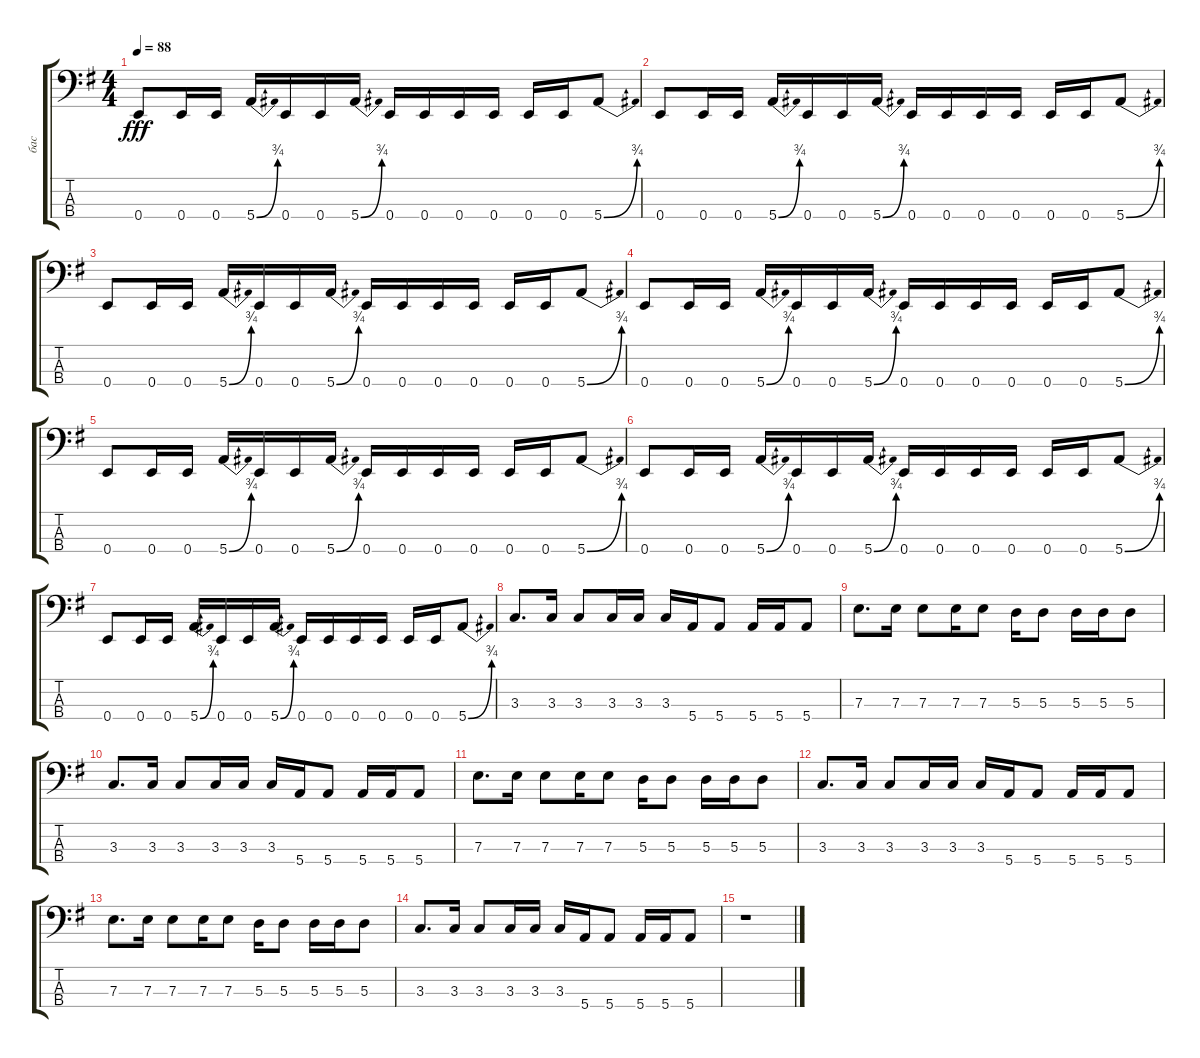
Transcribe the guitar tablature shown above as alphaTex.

\track ("бас" "бас") {instrument electricbassfinger}
\staff {score tabs}
\tuning (G2 D2 A1 E1) {hide}
\ts (4 4)
\tempo 88
\clef f4
\ks eminor
0.4.8{dy fff} 0.4.16 0.4.16 5.4{be (bend 0 0 60 3)}.16 0.4.16 0.4.16 5.4{be (bend 0 0 60 3)}.16 0.4.16 0.4.16 0.4.16 0.4.16 0.4.16 0.4.16 5.4{be (bend 0 0 60 3)}.8 |
0.4.8 0.4.16 0.4.16 5.4{be (bend 0 0 60 3)}.16 0.4.16 0.4.16 5.4{be (bend 0 0 60 3)}.16 0.4.16 0.4.16 0.4.16 0.4.16 0.4.16 0.4.16 5.4{be (bend 0 0 60 3)}.8 |
0.4.8 0.4.16 0.4.16 5.4{be (bend 0 0 60 3)}.16 0.4.16 0.4.16 5.4{be (bend 0 0 60 3)}.16 0.4.16 0.4.16 0.4.16 0.4.16 0.4.16 0.4.16 5.4{be (bend 0 0 60 3)}.8 |
0.4.8 0.4.16 0.4.16 5.4{be (bend 0 0 60 3)}.16 0.4.16 0.4.16 5.4{be (bend 0 0 60 3)}.16 0.4.16 0.4.16 0.4.16 0.4.16 0.4.16 0.4.16 5.4{be (bend 0 0 60 3)}.8 |
0.4.8 0.4.16 0.4.16 5.4{be (bend 0 0 60 3)}.16 0.4.16 0.4.16 5.4{be (bend 0 0 60 3)}.16 0.4.16 0.4.16 0.4.16 0.4.16 0.4.16 0.4.16 5.4{be (bend 0 0 60 3)}.8 |
0.4.8 0.4.16 0.4.16 5.4{be (bend 0 0 60 3)}.16 0.4.16 0.4.16 5.4{be (bend 0 0 60 3)}.16 0.4.16 0.4.16 0.4.16 0.4.16 0.4.16 0.4.16 5.4{be (bend 0 0 60 3)}.8 |
0.4.8 0.4.16 0.4.16 5.4{be (bend 0 0 60 3)}.16 0.4.16 0.4.16 5.4{be (bend 0 0 60 3)}.16 0.4.16 0.4.16 0.4.16 0.4.16 0.4.16 0.4.16 5.4{be (bend 0 0 60 3)}.8 |
3.3.8{d} 3.3.16 3.3.8 3.3.16 3.3.16 3.3.16 5.4.16 5.4.8 5.4.16 5.4.16 5.4.8 |
7.3.8{d} 7.3.16 7.3.8 7.3.16 7.3.8 5.3.16 5.3.8 5.3.16 5.3.16 5.3.8 |
3.3.8{d} 3.3.16 3.3.8 3.3.16 3.3.16 3.3.16 5.4.16 5.4.8 5.4.16 5.4.16 5.4.8 |
7.3.8{d} 7.3.16 7.3.8 7.3.16 7.3.8 5.3.16 5.3.8 5.3.16 5.3.16 5.3.8 |
3.3.8{d} 3.3.16 3.3.8 3.3.16 3.3.16 3.3.16 5.4.16 5.4.8 5.4.16 5.4.16 5.4.8 |
7.3.8{d} 7.3.16 7.3.8 7.3.16 7.3.8 5.3.16 5.3.8 5.3.16 5.3.16 5.3.8 |
3.3.8{d} 3.3.16 3.3.8 3.3.16 3.3.16 3.3.16 5.4.16 5.4.8 5.4.16 5.4.16 5.4.8 |
r.1
